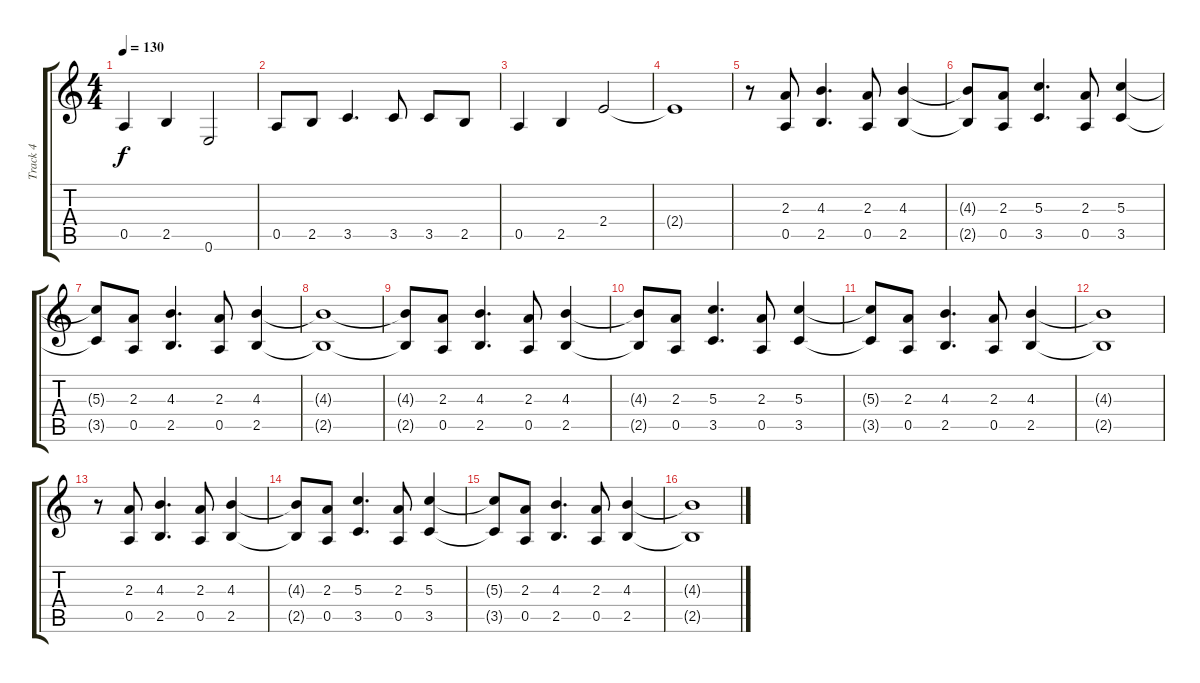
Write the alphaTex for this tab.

\track ("Track 4" "Track 4") {instrument electricguitarclean}
\staff {score tabs}
\tuning (E4 B3 G3 D3 A2 E2) {hide}
\ts (4 4)
\tempo 130
\clef g2
\ks c
0.5.4{dy f} 2.5.4 0.6.2 |
0.5.8 2.5.8 3.5.4{d} 3.5.8 3.5.8 2.5.8 |
0.5.4 2.5.4 2.4.2 |
2.4{t}.1 |
r.8 (2.3 0.5).8 (4.3 2.5).4{d} (2.3 0.5).8 (4.3 2.5).4 |
(4.3{t} 2.5{t}).8 (2.3 0.5).8 (5.3 3.5).4{d} (2.3 0.5).8 (5.3 3.5).4 |
(5.3{t} 3.5{t}).8 (2.3 0.5).8 (4.3 2.5).4{d} (2.3 0.5).8 (4.3 2.5).4 |
(4.3{t} 2.5{t}).1 |
(4.3{t} 2.5{t}).8 (2.3 0.5).8 (4.3 2.5).4{d} (2.3 0.5).8 (4.3 2.5).4 |
(4.3{t} 2.5{t}).8 (2.3 0.5).8 (5.3 3.5).4{d} (2.3 0.5).8 (5.3 3.5).4 |
(5.3{t} 3.5{t}).8 (2.3 0.5).8 (4.3 2.5).4{d} (2.3 0.5).8 (4.3 2.5).4 |
(4.3{t} 2.5{t}).1 |
r.8 (2.3 0.5).8 (4.3 2.5).4{d} (2.3 0.5).8 (4.3 2.5).4 |
(4.3{t} 2.5{t}).8 (2.3 0.5).8 (5.3 3.5).4{d} (2.3 0.5).8 (5.3 3.5).4 |
(5.3{t} 3.5{t}).8 (2.3 0.5).8 (4.3 2.5).4{d} (2.3 0.5).8 (4.3 2.5).4 |
(4.3{t} 2.5{t}).1
